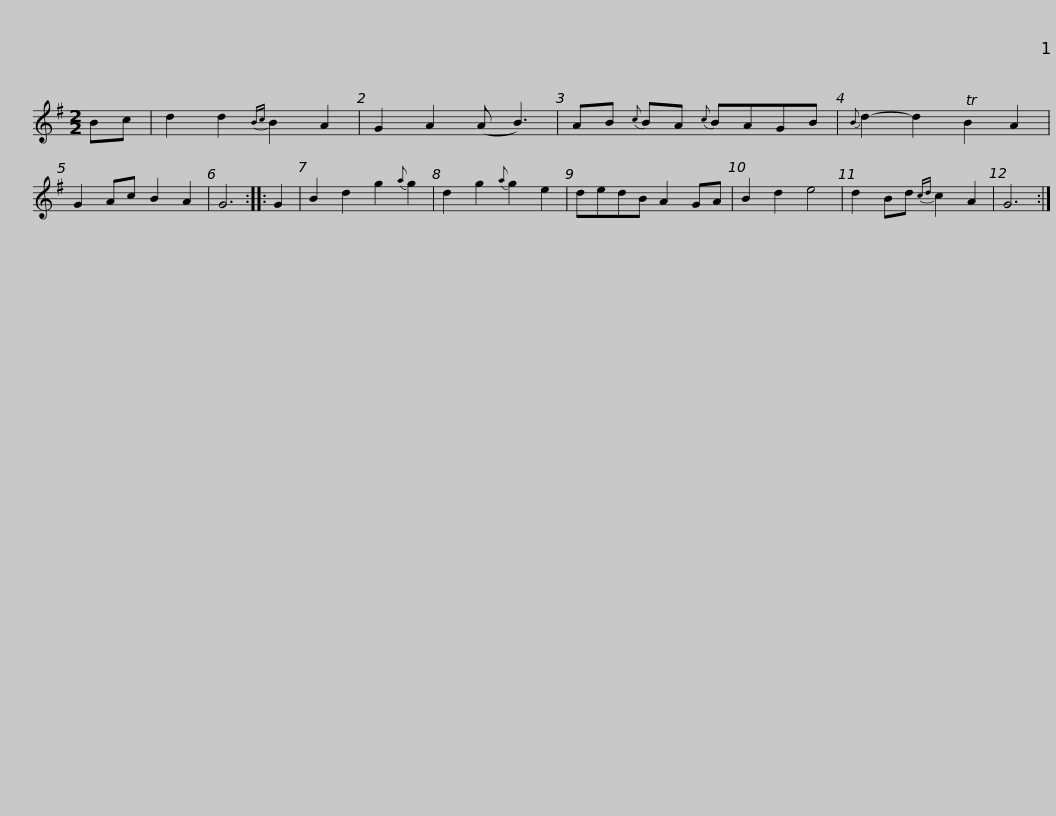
X:1
L:1/8
M:2/2
I:linebreak $
K:G
V:1 treble
V:1
 Bc | d2 d2{Bc} B2 A2 | G2 A2 (A B3) | AB{c} BA{c} BAGB |{B} d2- d2 TB2 A2 | %5
 G2 Ac B2 A2 | G6 :: G2 | B2 d2 g2{a} g2 |$ d2 g2{a} g2 e2 | %10
 dedB A2 GA | B2 d2 e4 | d2 Bd{cd} c2 A2 | G6 :| %14
